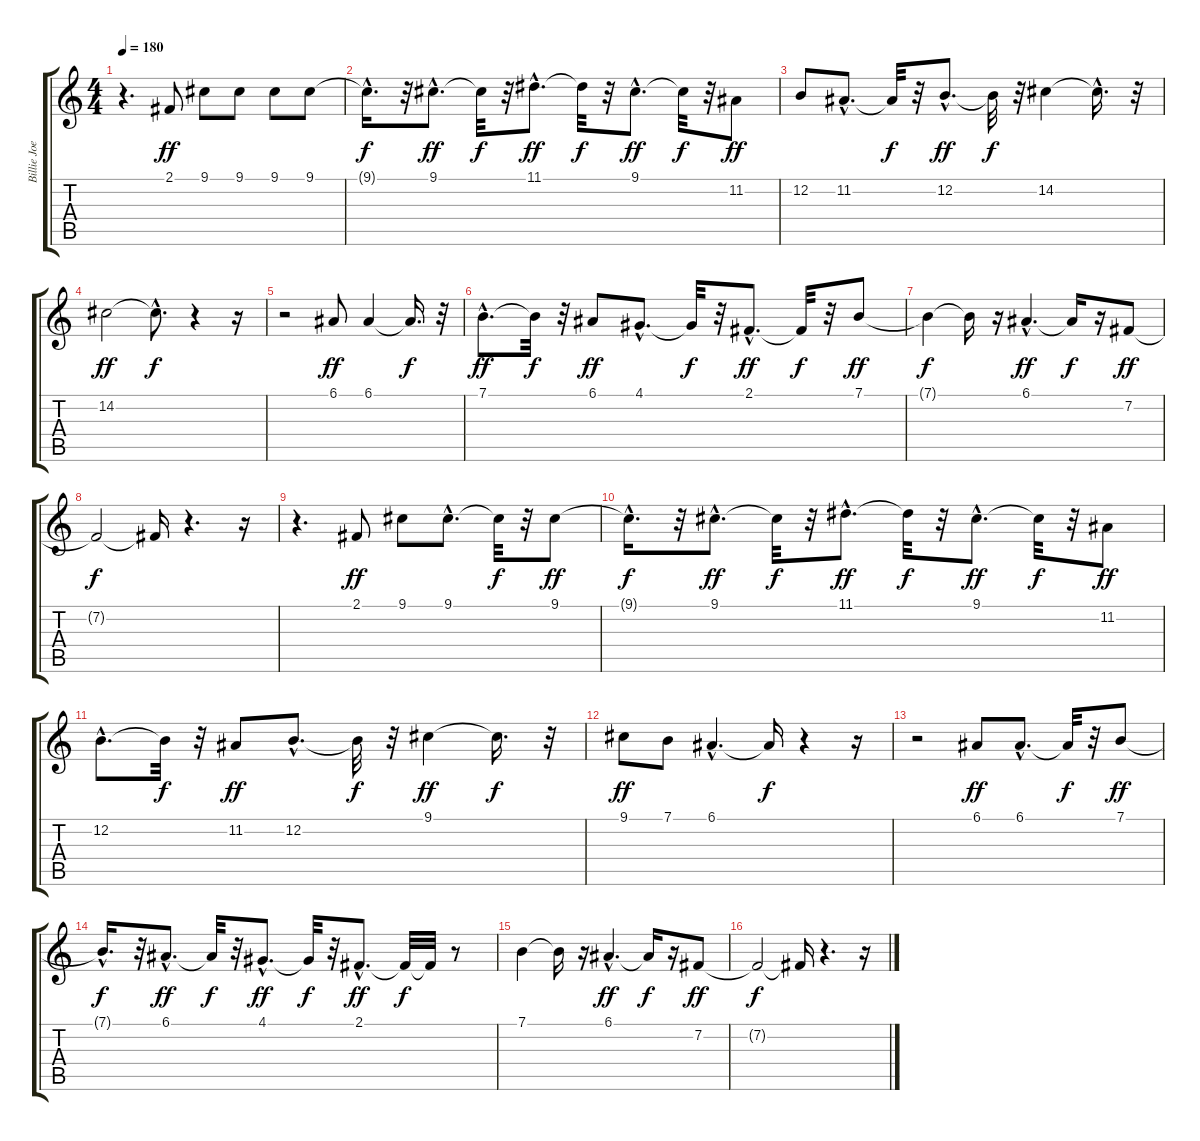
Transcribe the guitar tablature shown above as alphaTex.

\track ("Billie Joe - Mike Vocals" "Billie Joe") {instrument oboe}
\staff {score tabs}
\tuning (E4 B3 G3 D3 A2 E2) {hide}
\ts (4 4)
\tempo 180
\clef g2
\ks c
r.4{d dy f} 2.1.8{dy ff} 9.1.8 9.1.8 9.1.8 9.1.8 |
9.1{hac t}.16{d dy f} r.32 9.1{hac}.8{d dy ff} 9.1{t}.32{dy f} r.32 11.1{hac}.8{d dy ff} 11.1{t}.32{dy f} r.32 9.1{hac}.8{d dy ff} 9.1{t}.32{dy f} r.32 11.2.8{dy ff} |
12.2.8 11.2{hac}.8{d} 11.2{t}.32{dy f} r.32 12.2{hac}.8{d dy ff} 12.2{t}.32{dy f} r.32 14.2.4 14.2{hac t}.16{d} r.32 |
14.2.2{dy ff} 14.2{hac t}.8{d dy f} r.4 r.16 |
r.2 6.1.8{dy ff} 6.1.4 6.1{t}.16{d dy f} r.32 |
7.1{hac}.8{d dy ff} 7.1{t}.32{dy f} r.32 6.1.8{dy ff} 4.1{hac}.8{d} 4.1{t}.32{dy f} r.32 2.1{hac}.8{d dy ff} 2.1{t}.32{dy f} r.32 7.1.8{dy ff} |
7.1{t}.4{dy f} 7.1{t}.16 r.16 6.1{hac}.4{d dy ff} 6.1{t}.16{dy f} r.16 7.2.8{dy ff} |
7.2{t}.2{dy f} 7.2{t}.16 r.4{d} r.16 |
r.4{d} 2.1.8{dy ff} 9.1.8 9.1{hac}.8{d} 9.1{t}.32{dy f} r.32 9.1.8{dy ff} |
9.1{hac t}.16{d dy f} r.32 9.1{hac}.8{d dy ff} 9.1{t}.32{dy f} r.32 11.1{hac}.8{d dy ff} 11.1{t}.32{dy f} r.32 9.1{hac}.8{d dy ff} 9.1{t}.32{dy f} r.32 11.2.8{dy ff} |
12.2{hac}.8{d} 12.2{t}.32{dy f} r.32 11.2.8{dy ff} 12.2{hac}.8{d} 12.2{t}.32{dy f} r.32 9.1.4{dy ff} 9.1{t}.16{d dy f} r.32 |
9.1.8{dy ff} 7.1.8 6.1{hac}.4{d} 6.1{t}.16{dy f} r.4 r.16 |
r.2 6.1.8{dy ff} 6.1{hac}.8{d} 6.1{t}.32{dy f} r.32 7.1.8{dy ff} |
7.1{hac t}.16{d dy f} r.32 6.1{hac}.8{d dy ff} 6.1{t}.32{dy f} r.32 4.1{hac}.8{d dy ff} 4.1{t}.32{dy f} r.32 2.1{hac}.8{d dy ff} 2.1{t}.32{dy f} 2.1{t}.32 r.8 |
7.1.4 7.1{t}.16 r.16 6.1{hac}.4{d dy ff} 6.1{t}.16{dy f} r.16 7.2.8{dy ff} |
7.2{t}.2{dy f} 7.2{t}.16 r.4{d} r.16
